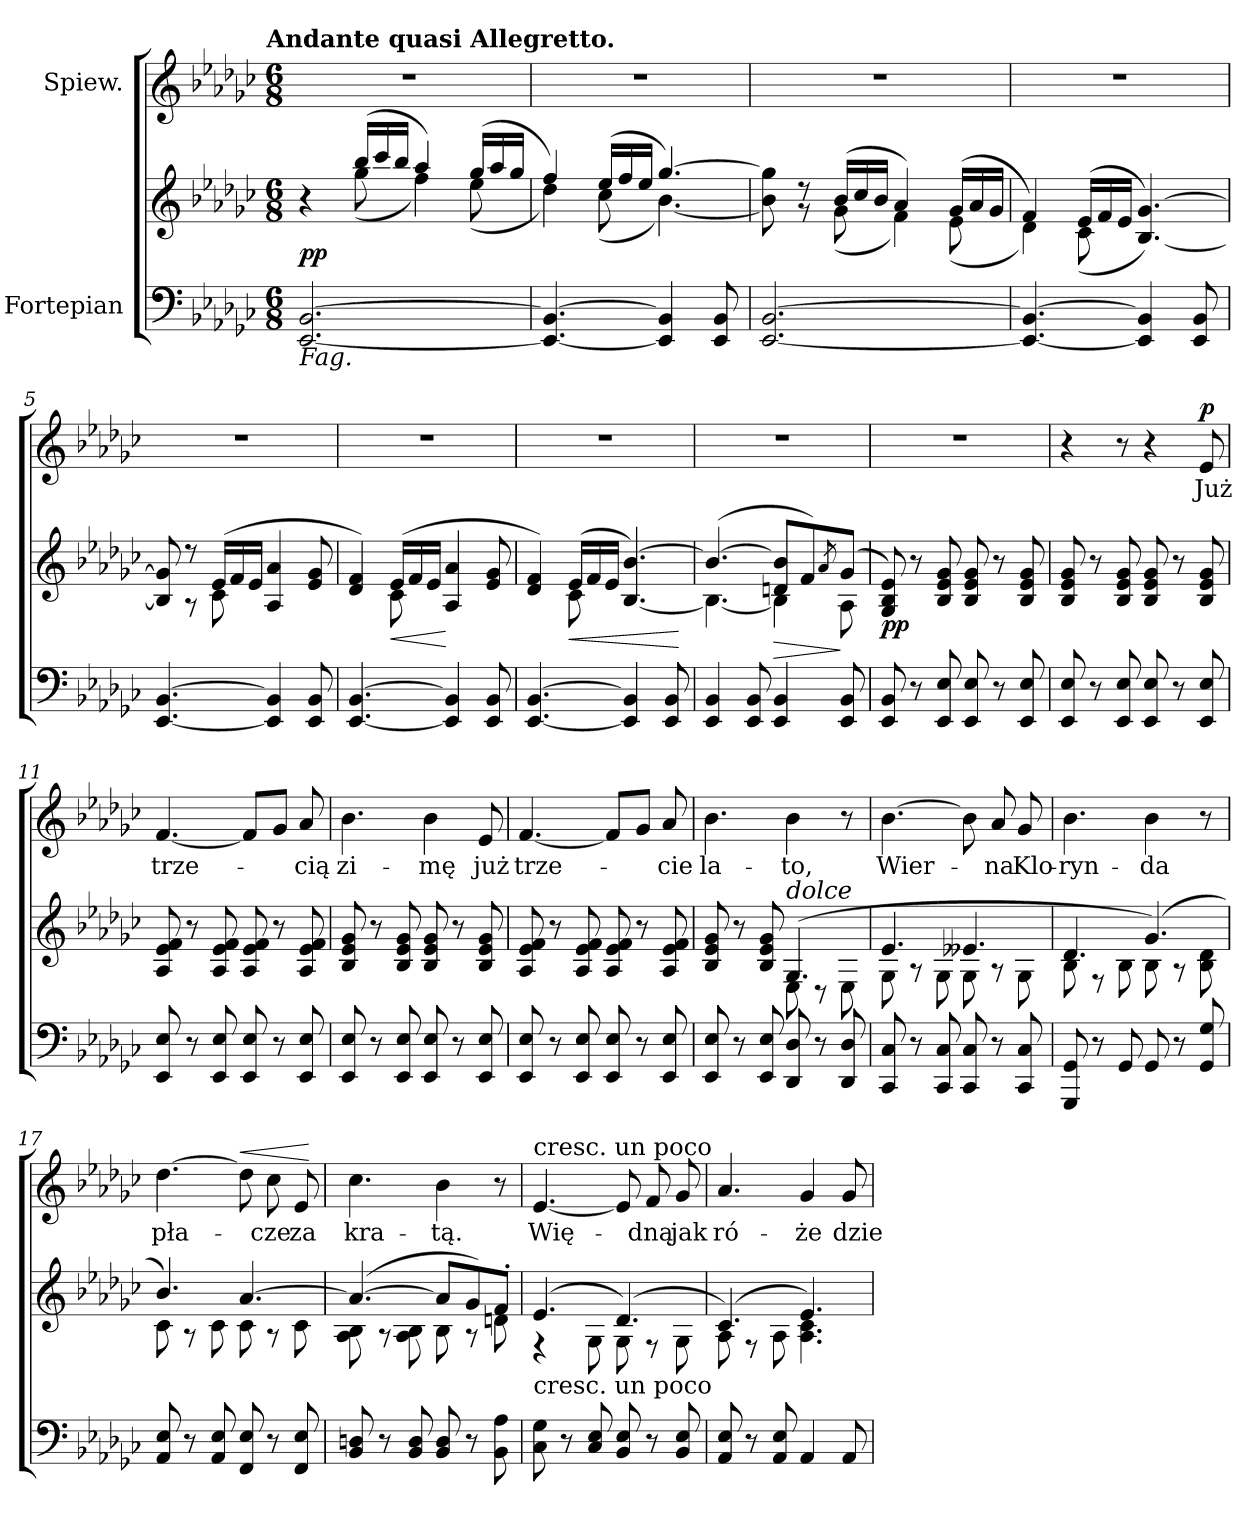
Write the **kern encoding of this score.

**kern	**kern	**dynam	**kern	**text	**dynam
*part2	*part2	*part2	*part1	*part1	*part1
*staff3	*staff2	*staff2/3	*staff1	*staff1	*staff1
*I"Fortepian	*	*	*I"Spiew.	*	*
*clefF4	*clefG2	*	*clefG2	*	*
*k[b-e-a-d-g-c-]	*k[b-e-a-d-g-c-]	*	*k[b-e-a-d-g-c-]	*	*
*e-:	*e-:	*	*e-:	*	*
!!LO:TX:omd:t=Andante quasi Allegretto.
*M6/8	*M6/8	*	*M6/8	*	*
*MM72	*MM72	*	*MM72	*	*
=1	=1	=1	=1	=1	=1
*	*^	*	*	*	*
!LO:TX:b:i:t=Fag.	!	!	!	!	!	!
[2.EE-/ [2.BB-/	4r	4ryy	pp	2.r	.	.
*	*Xtuplet	*	*	*	*	*
.	(24bb-/LL	(8gg-\	.	.	.	.
.	24ccc-/	.	.	.	.	.
.	24bb-/JJ	.	.	.	.	.
.	4aa-/)	4ff\)	.	.	.	.
.	(24gg-/LL	(8ee-\	.	.	.	.
.	24aa-/	.	.	.	.	.
.	24gg-/JJ	.	.	.	.	.
=2	=2	=2	=2	=2	=2	=2
4.EE-_/ 4.BB-_/	4ff/)	4dd-\)	.	2.r	.	.
.	(24ee-/LL	(8cc-\	.	.	.	.
.	24ff/	.	.	.	.	.
.	24ee-/JJ	.	.	.	.	.
4EE-]/ 4BB-]/	[4.gg-/)	[4.b-\)	.	.	.	.
8EE-/ 8BB-/	.	.	.	.	.	.
=3	=3	=3	=3	=3	=3	=3
[2.EE-/ [2.BB-/	8b-]\ 8gg-]\	8ryy	.	2.r	.	.
.	8r	8r	.	.	.	.
.	(24b-/LL	(8g-\	.	.	.	.
.	24cc-/	.	.	.	.	.
.	24b-/JJ	.	.	.	.	.
.	4a-/)	4f\)	.	.	.	.
.	(24g-/LL	(8e-\	.	.	.	.
.	24a-/	.	.	.	.	.
.	24g-/JJ	.	.	.	.	.
=4	=4	=4	=4	=4	=4	=4
4.EE-_/ 4.BB-_/	4f/)	4d-\)	.	2.r	.	.
.	(24e-/LL	(8c-\	.	.	.	.
.	24f/	.	.	.	.	.
.	24e-/JJ	.	.	.	.	.
4EE-]/ 4BB-]/	[4.B-/ [4.g-/))	4.ryy	.	.	.	.
8EE-/ 8BB-/	.	.	.	.	.	.
=5	=5	=5	=5	=5	=5	=5
[4.EE-/ [4.BB-/	8B-]/ 8g-]/	8ryy	.	2.r	.	.
.	8r	8r	.	.	.	.
.	(24e-/LL	8c-\	.	.	.	.
.	24f/	.	.	.	.	.
.	24e-/JJ	.	.	.	.	.
4EE-]/ 4BB-]/	4A-/ 4a-/	4.ryy	.	.	.	.
8EE-/ 8BB-/	8e-/ 8g-/	.	.	.	.	.
=6	=6	=6	=6	=6	=6	=6
[4.EE-/ [4.BB-/	4d-/ 4f/)	4ryy	.	2.r	.	.
.	(24e-/LL	8c-\	<	.	.	.
.	24f/	.	.	.	.	.
.	24e-/JJ	.	.	.	.	.
4EE-]/ 4BB-]/	4A-/ 4a-/	4.ryy	[	.	.	.
8EE-/ 8BB-/	8e-/ 8g-/	.	.	.	.	.
=7	=7	=7	=7	=7	=7	=7
[4.EE-/ [4.BB-/	4d-/ 4f/)	4ryy	.	2.r	.	.
.	(24e-/LL	8c-\	<	.	.	.
.	24f/	.	.	.	.	.
.	24e-/JJ	.	.	.	.	.
4EE-]/ 4BB-]/	[4.B-/ [4.b-/)	4.ryy	.	.	.	.
8EE-/ 8BB-/	.	.	.	.	.	.
*	*v	*v	*	*	*	*
.	.	[	.	.	.
=8	=8	=8	=8	=8	=8
*	*^	*	*	*	*
4EE-/ 4BB-/	(4.b-/_	4.B-\_	.	2.r	.	.
8EE-/ 8BB-/	.	.	.	.	.	.
4EE-/ 4BB-/	8dn/ 8b-]/L	4B-\]	>	.	.	.
.	8f/)	.	.	.	.	.
.	8qa-/	.	.	.	.	.
8EE-/ 8BB-/	(>8g-/J	8A-\	]	.	.	.
*	*v	*v	*	*	*	*
=9	=9	=9	=9	=9	=9
8EE-/ 8BB-/	8G-/ 8B-/ 8e-/)	pp	2.r	.	.
8r	8r	.	.	.	.
8EE-/ 8E-/	8B-/ 8e-/ 8g-/	.	.	.	.
8EE-/ 8E-/	8B-/ 8e-/ 8g-/	.	.	.	.
8r	8r	.	.	.	.
8EE-/ 8E-/	8B-/ 8e-/ 8g-/	.	.	.	.
=10	=10	=10	=10	=10	=10
8EE-/ 8E-/	8B-/ 8e-/ 8g-/	.	4r	.	.
8r	8r	.	.	.	.
8EE-/ 8E-/	8B-/ 8e-/ 8g-/	.	8r	.	.
8EE-/ 8E-/	8B-/ 8e-/ 8g-/	.	4r	.	.
8r	8r	.	.	.	.
!	!	!	!	!	!LO:DY:a
8EE-/ 8E-/	8B-/ 8e-/ 8g-/	.	8e-/	Już	p
=11	=11	=11	=11	=11	=11
8EE-/ 8E-/	8A-/ 8e-/ 8f/	.	[4.f/	trze-	.
8r	8r	.	.	.	.
8EE-/ 8E-/	8A-/ 8e-/ 8f/	.	.	.	.
8EE-/ 8E-/	8A-/ 8e-/ 8f/	.	8f/L]	.	.
8r	8r	.	8g-/J	.	.
8EE-/ 8E-/	8A-/ 8e-/ 8f/	.	8a-/	-cią	.
=12	=12	=12	=12	=12	=12
8EE-/ 8E-/	8B-/ 8e-/ 8g-/	.	4.b-\	zi-	.
8r	8r	.	.	.	.
8EE-/ 8E-/	8B-/ 8e-/ 8g-/	.	.	.	.
8EE-/ 8E-/	8B-/ 8e-/ 8g-/	.	4b-\	-mę	.
8r	8r	.	.	.	.
8EE-/ 8E-/	8B-/ 8e-/ 8g-/	.	8e-/	już	.
=13	=13	=13	=13	=13	=13
8EE-/ 8E-/	8A-/ 8e-/ 8f/	.	[4.f/	trze-	.
8r	8r	.	.	.	.
8EE-/ 8E-/	8A-/ 8e-/ 8f/	.	.	.	.
8EE-/ 8E-/	8A-/ 8e-/ 8f/	.	8f/L]	.	.
8r	8r	.	8g-/J	.	.
8EE-/ 8E-/	8A-/ 8e-/ 8f/	.	8a-/	-cie	.
=14	=14	=14	=14	=14	=14
*	*^	*	*	*	*
8EE-/ 8E-/	8B-/ 8e-/ 8g-/	8ryy	.	4.b-\	la-	.
8r	8r	8ryy	.	.	.	.
8EE-/ 8E-/	8B-/ 8e-/ 8g-/	8ryy	.	.	.	.
!	!LO:TX:a:i:t=dolce	!	!	!	!	!
8DD-/ 8D-/	(4.G-/	8E-\	.	4b-\	-to,	.
8r	.	8r	.	.	.	.
8DD-/ 8D-/	.	8E-\	.	8r	.	.
=15	=15	=15	=15	=15	=15	=15
8CC-/ 8C-/	4.e-/	8G-\	.	[4.b-\	Wier-	.
8r	.	8r	.	.	.	.
8CC-/ 8C-/	.	8G-\	.	.	.	.
8CC-/ 8C-/	4.e--X/	8G-\	.	8b-\]	.	.
8r	.	8r	.	8a-/	-na	.
8CC-/ 8C-/	.	8G-\	.	8g-/	Klo-	.
=16	=16	=16	=16	=16	=16	=16
8GGG-/ 8GG-/	4.d-/	8B-\	.	4.b-\	-ryn-	.
8r	.	8r	.	.	.	.
8GG-/	.	8B-\	.	.	.	.
8GG-/	(4.g-/)	8B-\	.	4b-\	-da	.
8r	.	8r	.	.	.	.
8GG-/ 8G-/	.	8B-\ 8d-\	.	8r	.	.
=17	=17	=17	=17	=17	=17	=17
8AA-/ 8E-/	4.b-/)	8c-\	.	[4.dd-\	pła-	.
8r	.	8r	.	.	.	.
8AA-/ 8E-/	.	8c-\	.	.	.	.
!	!	!	!	!	!	!LO:HP:a
8FF/ 8E-/	[4.a-/	8c-\	.	8dd-\]	.	<
8r	.	8r	.	8cc-\	-cze	.
8FF/ 8E-/	.	8c-\	.	8e-/	za	.
*	*v	*v	*	*	*	*
.	.	.	.	.	[
=18	=18	=18	=18	=18	=18
*	*^	*	*	*	*
8BB-/ 8Dn/	(4.a-/_	8A-\ 8B-\	.	4.cc-\	kra-	.
8r	.	8r	.	.	.	.
8BB-/ 8D/	.	8A-\ 8B-\	.	.	.	.
8BB-/ 8D/	8a-/L]	8B-\	.	4b-\	-tą.	.
8r	8g-/)	8r	.	.	.	.
8BB-\ 8A-\	8f'/J	8dn\	.	8r	.	.
=19	=19	=19	=19	=19	=19	=19
!	!	!	!	!LO:TX:a:t=cresc. un poco	!	!
!	!LO:TX:b:t=cresc. un poco	!	!	!	!	!
8C-\ 8G-\	(4.e-/	4r	.	[4.e-/	Wię-	.
8r	.	.	.	.	.	.
8C-/ 8E-/	.	8G-\	.	.	.	.
8BB-/ 8E-/	(4.d-/)	8G-\	.	8e-/]	.	.
8r	.	8r	.	8f/	-dną	.
8BB-/ 8E-/	.	8G-\	.	8g-/	jak	.
=20	=20	=20	=20	=20	=20	=20
8AA-/ 8E-/	(4.c-/)	8A-\	.	4.a-/	ró-	.
8r	.	8r	.	.	.	.
8AA-/ 8E-/	.	8A-\	.	.	.	.
4AA-/	4.e-/)	4.A-\ 4.c-\	.	4g-/	-że	.
8AA-/	.	.	.	8g-/	dzie-	.
*	*v	*v	*	*	*	*
=	=	=	=	=	=
*-	*-	*-	*-	*-	*-
